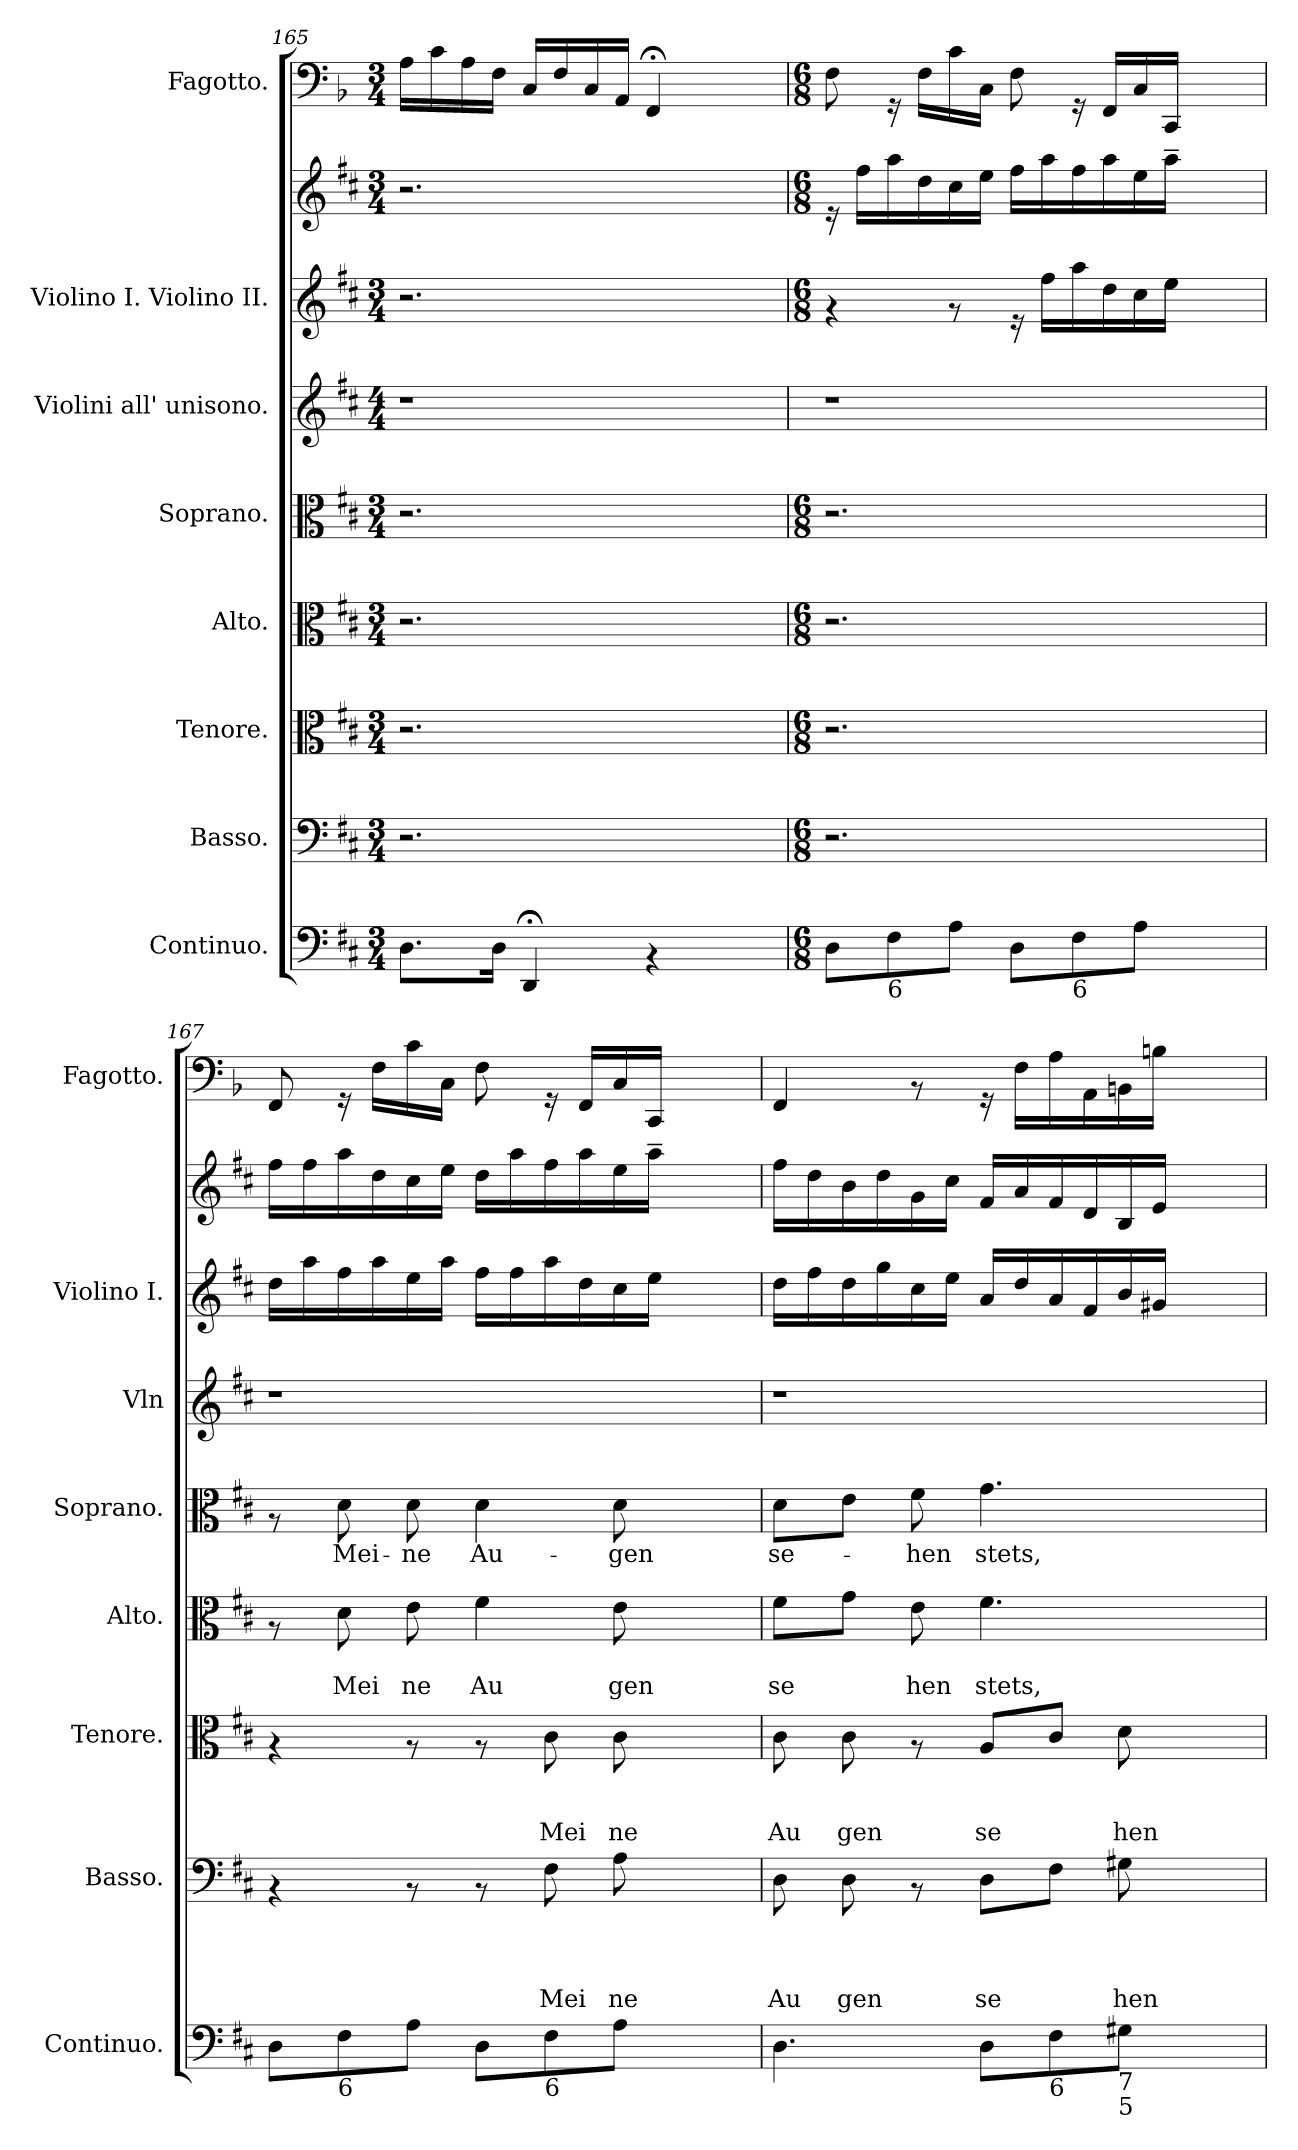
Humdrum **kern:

**kern	**kern	**text	**text	**text	**text	**kern	**text	**text	**text	**kern	**text	**text	**kern	**text	**kern	**kern	**kern	**kern
*part8	*part7	*part7	*part7	*part7	*part7	*part6	*part6	*part6	*part6	*part5	*part5	*part5	*part4	*part4	*part3	*part2	*part2	*part1
*staff9	*staff8	*staff8	*staff8	*staff8	*staff8	*staff7	*staff7	*staff7	*staff7	*staff6	*staff6	*staff6	*staff5	*staff5	*staff4	*staff3	*staff2	*staff1
*I"Continuo.	*I"Basso.	*	*	*	*	*I"Tenore.	*	*	*	*I"Alto.	*	*	*I"Soprano.	*	*I"Violini all' unisono.	*I"Violino I. Violino II.	*	*I"Fagotto.
*I'Continuo.	*I'Basso.	*	*	*	*	*I'Tenore.	*	*	*	*I'Alto.	*	*	*I'Soprano.	*	*I'Vln	*I'Violino I.	*	*I'Fagotto.
*clefF4	*clefF4	*	*	*	*	*clefC3	*	*	*	*clefC3	*	*	*clefC3	*	*clefG2	*clefG2	*clefG2	*clefF4
*	*	*	*	*	*	*	*	*	*	*	*	*	*	*	*	*	*	*ITrd2c3
*k[f#c#]	*k[f#c#]	*	*	*	*	*k[f#c#]	*	*	*	*k[f#c#]	*	*	*k[f#c#]	*	*k[f#c#]	*k[f#c#]	*k[f#c#]	*k[f#c#]
*D:	*D:	*	*	*	*	*D:	*	*	*	*D:	*	*	*D:	*	*D:	*D:	*D:	*D:
*M3/4	*M3/4	*	*	*	*	*M3/4	*	*	*	*M3/4	*	*	*M3/4	*	*M4/4	*M3/4	*M3/4	*M3/4
=165	=165	=165	=165	=165	=165	=165	=165	=165	=165	=165	=165	=165	=165	=165	=165	=165	=165	=165
8.D\L	2.r	.	.	.	.	2.r	.	.	.	2.r	.	.	2.r	.	1r	2.r	2.r	16F#\LL
.	.	.	.	.	.	.	.	.	.	.	.	.	.	.	.	.	.	16A\
.	.	.	.	.	.	.	.	.	.	.	.	.	.	.	.	.	.	16F#\
16D\Jk	.	.	.	.	.	.	.	.	.	.	.	.	.	.	.	.	.	16D\JJ
4DD;</	.	.	.	.	.	.	.	.	.	.	.	.	.	.	.	.	.	16AA/LL
.	.	.	.	.	.	.	.	.	.	.	.	.	.	.	.	.	.	16D/
.	.	.	.	.	.	.	.	.	.	.	.	.	.	.	.	.	.	16AA/
.	.	.	.	.	.	.	.	.	.	.	.	.	.	.	.	.	.	16FF#/JJ
4rAA	.	.	.	.	.	.	.	.	.	.	.	.	.	.	.	.	.	4DD;</
4ryy	4ryy	.	.	.	.	4ryy	.	.	.	4ryy	.	.	4ryy	.	.	4ryy	4ryy	4ryy
!!LO:PB:g=z
=166!	=166!	=166!	=166!	=166!	=166!	=166!	=166!	=166!	=166!	=166!	=166!	=166!	=166!	=166!	=166!	=166!	=166!	=166!
*M6/8	*M6/8	*	*	*	*	*M6/8	*	*	*	*M6/8	*	*	*M6/8	*	*	*M6/8	*M6/8	*M6/8
8D\L	2.r	.	.	.	.	2.r	.	.	.	2.r	.	.	2.r	.	1r	4rf	16re	8D\
.	.	.	.	.	.	.	.	.	.	.	.	.	.	.	.	.	16ff#\LL	.
!LO:TX:b:t=6	!	!	!	!	!	!	!	!	!	!	!	!	!	!	!	!	!	!
8F#\	.	.	.	.	.	.	.	.	.	.	.	.	.	.	.	.	16aa\	16rGG
.	.	.	.	.	.	.	.	.	.	.	.	.	.	.	.	.	16dd\	16D\LL
8A\J	.	.	.	.	.	.	.	.	.	.	.	.	.	.	.	8rf	16cc#\	16A\
.	.	.	.	.	.	.	.	.	.	.	.	.	.	.	.	.	16ee\JJ	16AA\JJ
8D\L	.	.	.	.	.	.	.	.	.	.	.	.	.	.	.	16re	16ff#\LL	8D\
.	.	.	.	.	.	.	.	.	.	.	.	.	.	.	.	16ff#\LL	16aa\	.
!LO:TX:b:t=6	!	!	!	!	!	!	!	!	!	!	!	!	!	!	!	!	!	!
8F#\	.	.	.	.	.	.	.	.	.	.	.	.	.	.	.	16aa\	16ff#\	16rGG
.	.	.	.	.	.	.	.	.	.	.	.	.	.	.	.	16dd\	16aa\	16DD/LL
8A\J	.	.	.	.	.	.	.	.	.	.	.	.	.	.	.	16cc#\	16ee\	16AA/
.	.	.	.	.	.	.	.	.	.	.	.	.	.	.	.	16ee\JJ	16aa~>\JJ	16AAA/JJ
4ryy	4ryy	.	.	.	.	4ryy	.	.	.	4ryy	.	.	4ryy	.	.	4ryy	4ryy	4ryy
=167!	=167!	=167!	=167!	=167!	=167!	=167!	=167!	=167!	=167!	=167!	=167!	=167!	=167!	=167!	=167!	=167!	=167!	=167!
8D\L	4rAA	.	.	.	.	4rG	.	.	.	8rG	.	.	8rG	.	1r	16dd\LL	16ff#\LL	8DD/
.	.	.	.	.	.	.	.	.	.	.	.	.	.	.	.	16aa\	16ff#\	.
!LO:TX:b:t=6	!	!	!	!	!	!	!	!	!	!	!	!	!	!	!	!	!	!
!	!	!	!	!	!	!	!	!	!	!	!	!LO:LY:b	!	!LO:LY:b	!	!	!	!
8F#\	.	.	.	.	.	.	.	.	.	8d\	.	Mei	8d\	Mei-	.	16ff#\	16aa\	16rGG
.	.	.	.	.	.	.	.	.	.	.	.	.	.	.	.	16aa\	16dd\	16D\LL
!	!	!	!	!	!	!	!	!	!	!	!	!LO:LY:b	!	!LO:LY:b	!	!	!	!
8A\J	8rAA	.	.	.	.	8rG	.	.	.	8e\	.	ne	8d\	-ne	.	16ee\	16cc#\	16A\
.	.	.	.	.	.	.	.	.	.	.	.	.	.	.	.	16aa\JJ	16ee\JJ	16AA\JJ
!	!	!	!	!	!	!	!	!	!	!	!	!LO:LY:b	!	!LO:LY:b	!	!	!	!
8D\L	8rAA	.	.	.	.	8rG	.	.	.	4f#\	.	Au	4d\	Au-	.	16ff#\LL	16dd\LL	8D\
.	.	.	.	.	.	.	.	.	.	.	.	.	.	.	.	16ff#\	16aa\	.
!LO:TX:b:t=6	!	!	!	!	!	!	!	!	!	!	!	!	!	!	!	!	!	!
!	!	!	!	!	!LO:LY:b	!	!	!	!LO:LY:b	!	!	!	!	!	!	!	!	!
8F#\	8F#\	.	.	.	Mei	8c#\	.	.	Mei	.	.	.	.	.	.	16aa\	16ff#\	16rGG
.	.	.	.	.	.	.	.	.	.	.	.	.	.	.	.	16dd\	16aa\	16DD/LL
!	!	!	!	!	!LO:LY:b	!	!	!	!LO:LY:b	!	!	!LO:LY:b	!	!LO:LY:b	!	!	!	!
8A\J	8A\	.	.	.	ne	8c#\	.	.	ne	8e\	.	gen	8d\	-gen	.	16cc#\	16ee\	16AA/
.	.	.	.	.	.	.	.	.	.	.	.	.	.	.	.	16ee\JJ	16aa~>\JJ	16AAA/JJ
4ryy	4ryy	.	.	.	.	4ryy	.	.	.	4ryy	.	.	4ryy	.	.	4ryy	4ryy	4ryy
=168!	=168!	=168!	=168!	=168!	=168!	=168!	=168!	=168!	=168!	=168!	=168!	=168!	=168!	=168!	=168!	=168!	=168!	=168!
!	!	!	!	!	!LO:LY:b	!	!	!	!LO:LY:b	!	!	!LO:LY:b	!	!LO:LY:b	!	!	!	!
4.D\	8D\	.	.	.	Au	8c#\	.	.	Au	8f#\L	.	se	8d\L	se-	1r	16dd\LL	16ff#\LL	4DD/
.	.	.	.	.	.	.	.	.	.	.	.	.	.	.	.	16ff#\	16dd\	.
!	!	!	!	!	!LO:LY:b	!	!	!	!LO:LY:b	!	!	!	!	!	!	!	!	!
.	8D\	.	.	.	gen	8c#\	.	.	gen	8g\J	.	.	8e\J	.	.	16dd\	16b\	.
.	.	.	.	.	.	.	.	.	.	.	.	.	.	.	.	16gg\	16dd\	.
!	!	!	!	!	!	!	!	!	!	!	!	!LO:LY:b	!	!LO:LY:b	!	!	!	!
.	8rAA	.	.	.	.	8rG	.	.	.	8e\	.	hen	8f#\	-hen	.	16cc#\	16g\	8rAA
.	.	.	.	.	.	.	.	.	.	.	.	.	.	.	.	16ee\JJ	16cc#\JJ	.
!	!	!	!	!	!LO:LY:b	!	!	!	!LO:LY:b	!	!	!LO:LY:b	!	!LO:LY:b	!	!	!	!
8D\L	8D\L	.	.	.	se	8A/L	.	.	se	4.f#\	.	stets,	4.g\	stets,	.	16a/LL	16f#/LL	16rGG
.	.	.	.	.	.	.	.	.	.	.	.	.	.	.	.	16dd/	16a/	16D\LL
!LO:TX:b:t=6	!	!	!	!	!	!	!	!	!	!	!	!	!	!	!	!	!	!
8F#\	8F#\J	.	.	.	.	8c#/J	.	.	.	.	.	.	.	.	.	16a/	16f#/	16F#\
.	.	.	.	.	.	.	.	.	.	.	.	.	.	.	.	16f#/	16d/	16FF#\
!LO:TX:b:t=7	!	!	!	!	!	!	!	!	!	!	!	!	!	!	!	!	!	!
!LO:TX:b:t=5	!	!	!	!	!	!	!	!	!	!	!	!	!	!	!	!	!	!
!	!	!	!	!	!LO:LY:b	!	!	!	!LO:LY:b	!	!	!	!	!	!	!	!	!
8G#X\J	8G#X\	.	.	.	hen	8d\	.	.	hen	.	.	.	.	.	.	16b/	16B/	16GG#X\
.	.	.	.	.	.	.	.	.	.	.	.	.	.	.	.	16g#X/JJ	16e/JJ	16G#X\JJ
4ryy	4ryy	.	.	.	.	4ryy	.	.	.	4ryy	.	.	4ryy	.	.	4ryy	4ryy	4ryy
=!	=!	=!	=!	=!	=!	=!	=!	=!	=!	=!	=!	=!	=!	=!	=!	=!	=!	=!
*-	*-	*-	*-	*-	*-	*-	*-	*-	*-	*-	*-	*-	*-	*-	*-	*-	*-	*-
